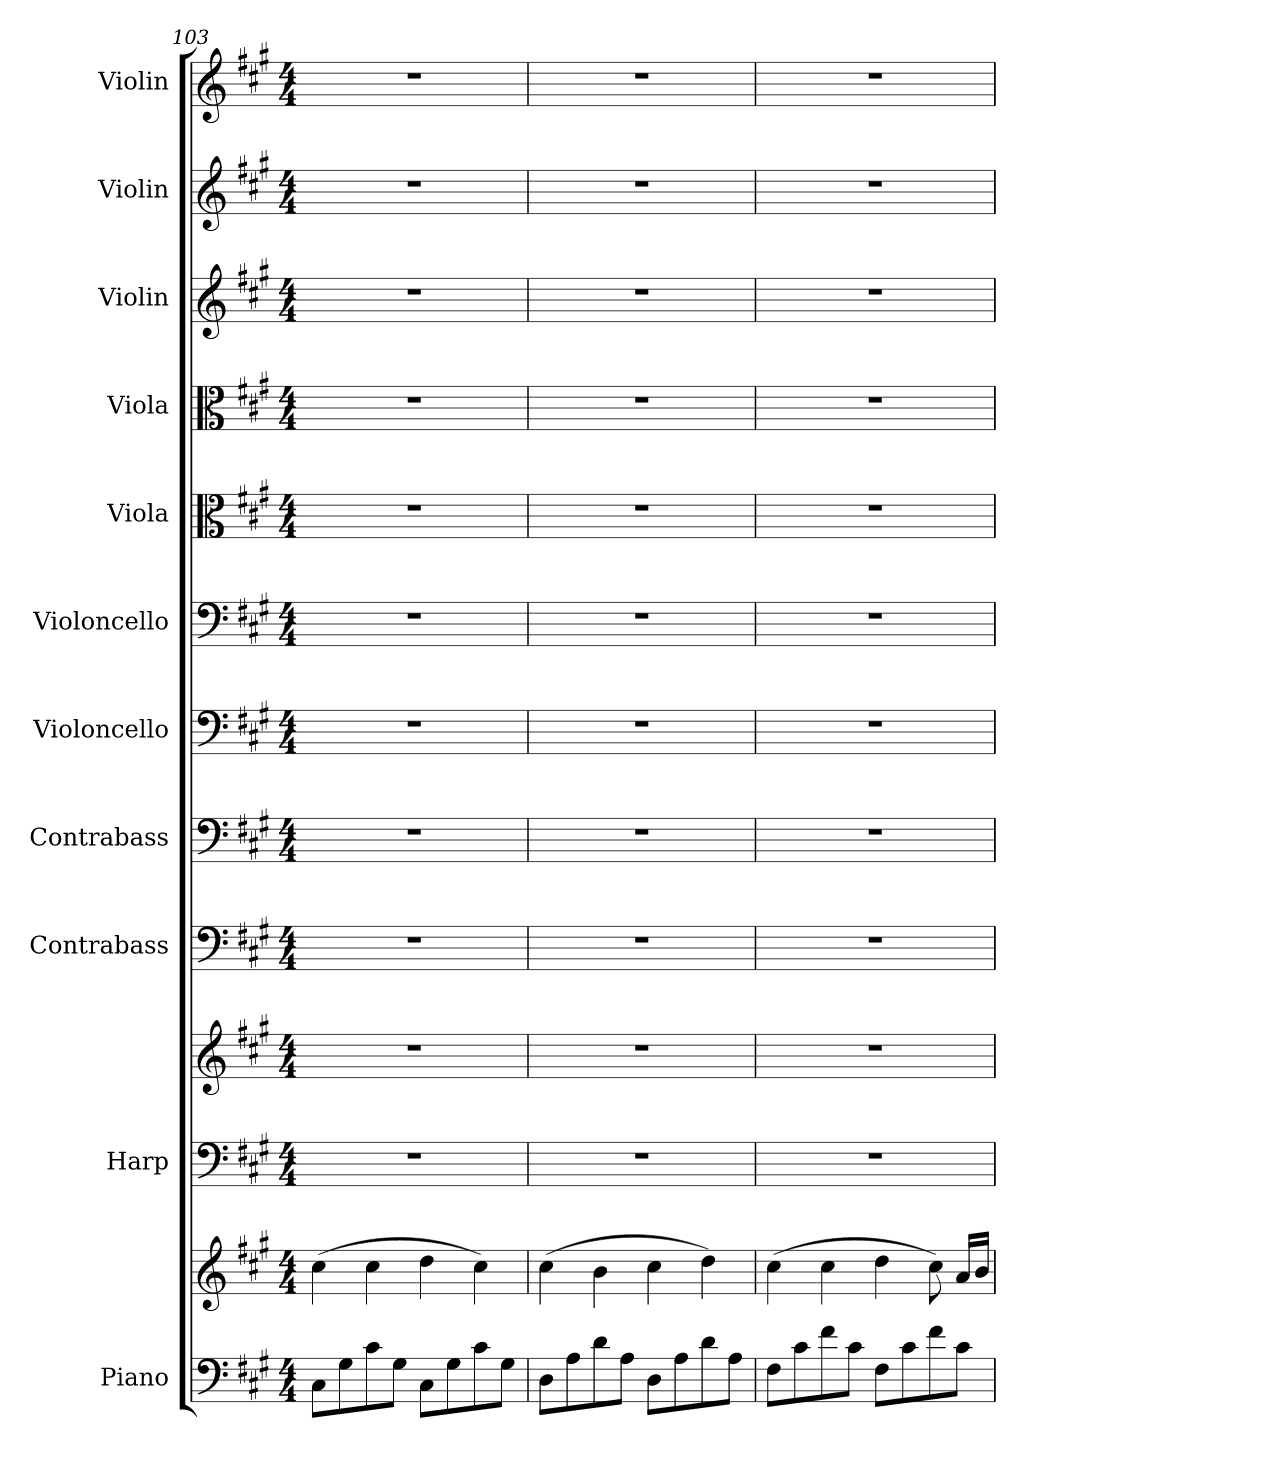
**kern	**kern	**kern	**kern	**kern	**kern	**kern	**kern	**kern	**kern	**kern	**kern	**kern
*part11	*part11	*part10	*part10	*part9	*part8	*part7	*part6	*part5	*part4	*part3	*part2	*part1
*staff13	*staff12	*staff11	*staff10	*staff9	*staff8	*staff7	*staff6	*staff5	*staff4	*staff3	*staff2	*staff1
*I"Piano	*	*I"Harp	*	*I"Contrabass	*I"Contrabass	*I"Violoncello	*I"Violoncello	*I"Viola	*I"Viola	*I"Violin	*I"Violin	*I"Violin
*I'Pno.	*	*I'Hrp.	*	*I'Cb.	*I'Cb.	*I'Vc.	*I'Vc.	*I'Vla.	*I'Vla.	*I'Vln.	*I'Vln.	*I'Vln.
!!LO:PB:g=z
*clefF4	*clefG2	*clefF4	*clefG2	*clefF4	*clefF4	*clefF4	*clefF4	*clefC3	*clefC3	*clefG2	*clefG2	*clefG2
*	*	*	*	*ITrd7c12	*ITrd7c12	*	*	*	*	*	*	*
*k[f#c#g#]	*k[f#c#g#]	*k[f#c#g#]	*k[f#c#g#]	*k[f#c#g#]	*k[f#c#g#]	*k[f#c#g#]	*k[f#c#g#]	*k[f#c#g#]	*k[f#c#g#]	*k[f#c#g#]	*k[f#c#g#]	*k[f#c#g#]
*M4/4	*M4/4	*M4/4	*M4/4	*M4/4	*M4/4	*M4/4	*M4/4	*M4/4	*M4/4	*M4/4	*M4/4	*M4/4
=103	=103	=103	=103	=103	=103	=103	=103	=103	=103	=103	=103	=103
*	*	*	*	*	*	*	*	*	*	*	*	*^
8C#\L	(>4cc#\	1r	1r	1r	1r	1r	1r	1r	1r	1r	1r	1r	8ryy
*	*	*	*	*	*	*	*	*	*	*	*	*MM76	*
8G#\	.	.	.	.	.	.	.	.	.	.	.	.	2..ryy
8c#\	4cc#\	.	.	.	.	.	.	.	.	.	.	.	.
8G#\J	.	.	.	.	.	.	.	.	.	.	.	.	.
8C#\L	4dd\	.	.	.	.	.	.	.	.	.	.	.	.
8G#\	.	.	.	.	.	.	.	.	.	.	.	.	.
8c#\	4cc#\)	.	.	.	.	.	.	.	.	.	.	.	.
8G#\J	.	.	.	.	.	.	.	.	.	.	.	.	.
*	*	*	*	*	*	*	*	*	*	*	*	*v	*v
=104	=104	=104	=104	=104	=104	=104	=104	=104	=104	=104	=104	=104
*	*	*	*	*	*	*	*	*	*	*	*	*MM80
8D\L	(>4cc#\	1r	1r	1r	1r	1r	1r	1r	1r	1r	1r	1r
8A\	.	.	.	.	.	.	.	.	.	.	.	.
8d\	4b\	.	.	.	.	.	.	.	.	.	.	.
8A\J	.	.	.	.	.	.	.	.	.	.	.	.
8D\L	4cc#\	.	.	.	.	.	.	.	.	.	.	.
8A\	.	.	.	.	.	.	.	.	.	.	.	.
8d\	4dd\)	.	.	.	.	.	.	.	.	.	.	.
8A\J	.	.	.	.	.	.	.	.	.	.	.	.
=105	=105	=105	=105	=105	=105	=105	=105	=105	=105	=105	=105	=105
8F#\L	(>4cc#\	1r	1r	1r	1r	1r	1r	1r	1r	1r	1r	1r
8c#\	.	.	.	.	.	.	.	.	.	.	.	.
8f#\	4cc#\	.	.	.	.	.	.	.	.	.	.	.
8c#\J	.	.	.	.	.	.	.	.	.	.	.	.
8F#\L	4dd\	.	.	.	.	.	.	.	.	.	.	.
8c#\	.	.	.	.	.	.	.	.	.	.	.	.
8f#\	8cc#\)	.	.	.	.	.	.	.	.	.	.	.
8c#\J	16a/LL	.	.	.	.	.	.	.	.	.	.	.
.	16b/JJ	.	.	.	.	.	.	.	.	.	.	.
=	=	=	=	=	=	=	=	=	=	=	=	=
*-	*-	*-	*-	*-	*-	*-	*-	*-	*-	*-	*-	*-
